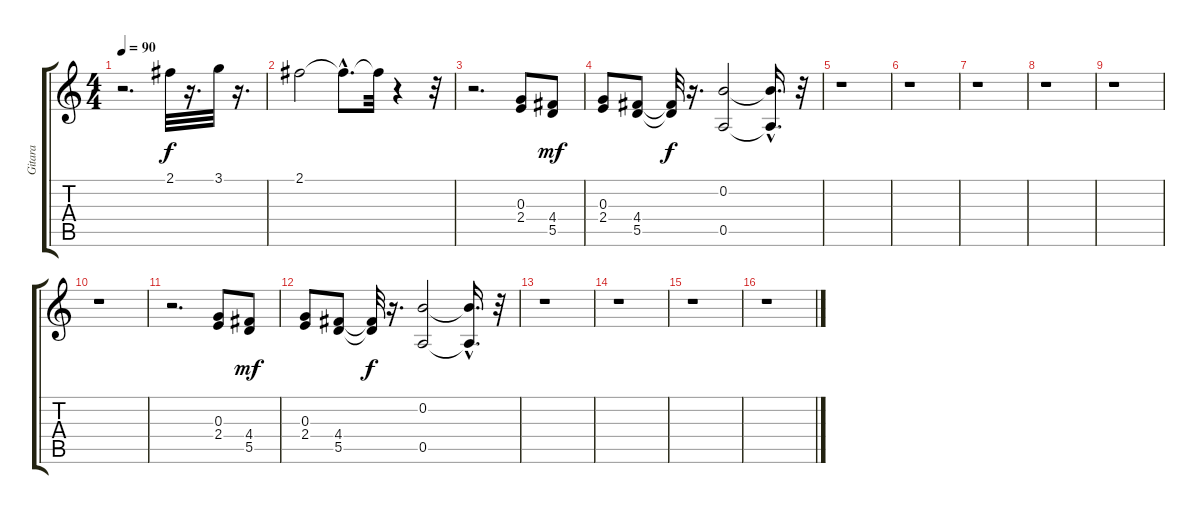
\track ("Gitara" "Gitara") {instrument overdrivenguitar}
\staff {score tabs}
\tuning (E4 B3 G3 D3 A2 E2) {hide}
\ts (4 4)
\tempo 90
\clef g2
\ks c
r.2{d dy f} 2.1.32 r.16{d} 3.1.32 r.16{d} |
2.1.2 2.1{hac t}.8{d} 2.1{t}.32 r.4 r.32 |
r.2{d} (0.3 2.4).8 (4.4 5.5).8{dy mf} |
(0.3 2.4).8 (4.4 5.5).8 (4.4{t} 5.5{t}).32{dy f} r.16{d} (0.2 0.5).2 (0.2{hac t} 0.5{hac t}).16{d} r.32 |
r.1 |
r.1 |
r.1 |
r.1 |
r.1 |
r.1 |
r.2{d} (0.3 2.4).8 (4.4 5.5).8{dy mf} |
(0.3 2.4).8 (4.4 5.5).8 (4.4{t} 5.5{t}).32{dy f} r.16{d} (0.2 0.5).2 (0.2{hac t} 0.5{hac t}).16{d} r.32 |
r.1 |
r.1 |
r.1 |
r.1
